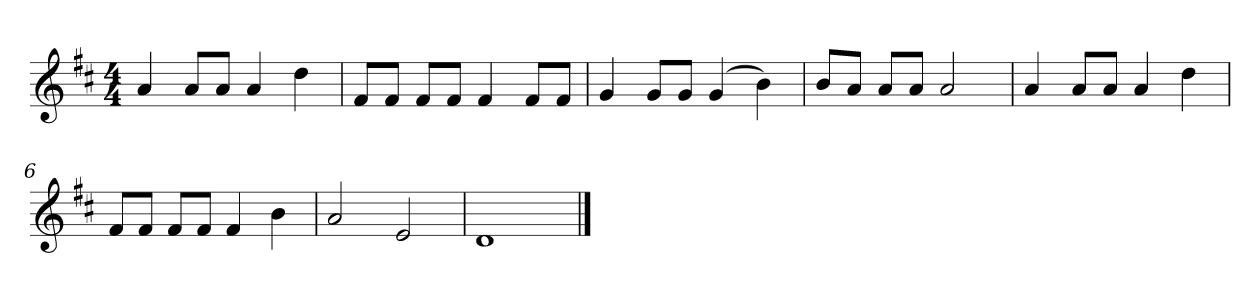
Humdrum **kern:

**kern
*part1
*staff1
*k[f#c#]
*M4/4
*MM120
=1
4a
8aL
8aJ
4a
4dd
=2
8f#L
8f#J
8f#L
8f#J
4f#
8f#L
8f#J
=3
4g
8gL
8gJ
(4g
4b)
=4
8bL
8aJ
8aL
8aJ
2a
=5
4a
8aL
8aJ
4a
4dd
=6
8f#L
8f#J
8f#L
8f#J
4f#
4b
=7
2a
2e
=8
1d
==
*-
